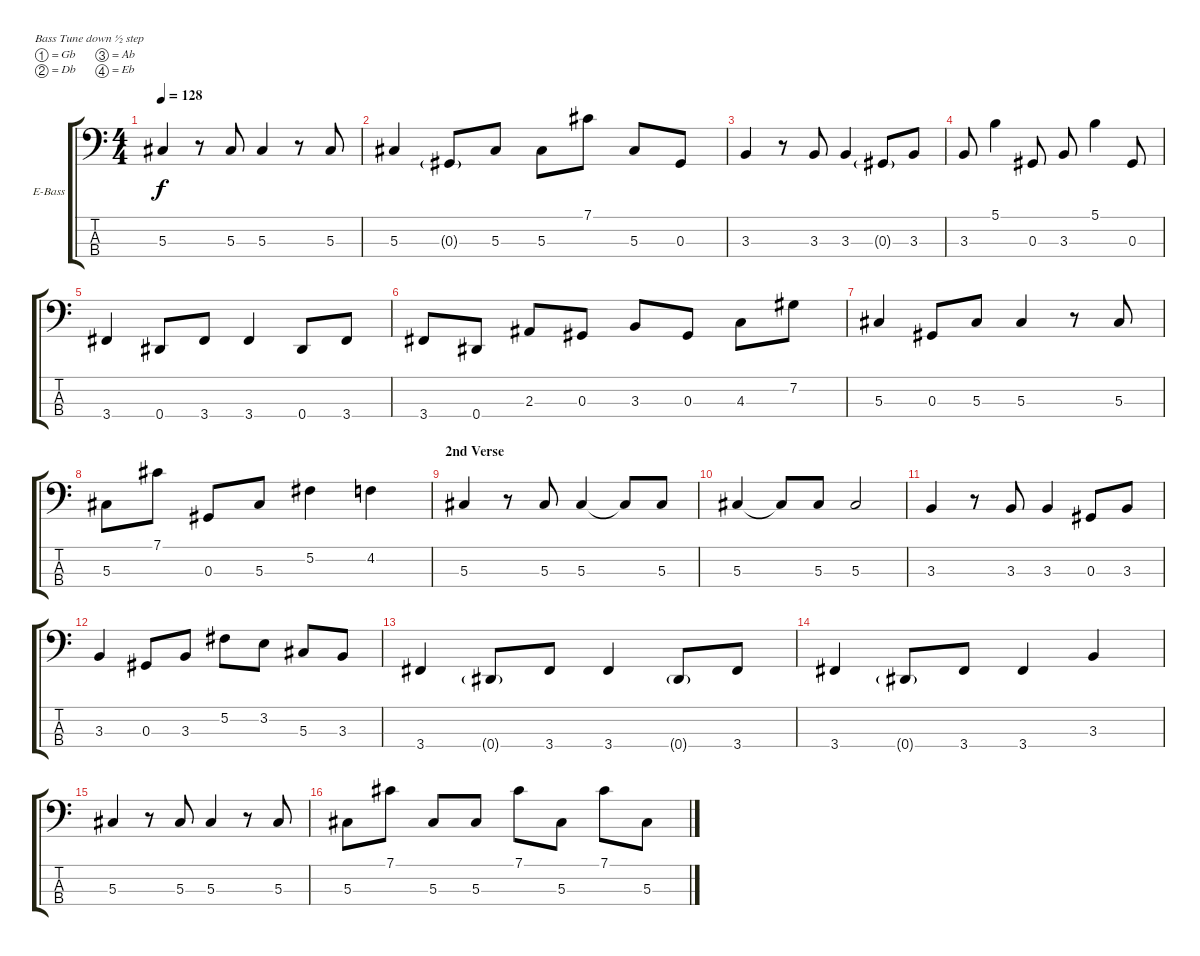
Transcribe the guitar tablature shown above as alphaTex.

\bracketExtendMode groupsimilarinstruments
\firstSystemTrackNameOrientation horizontal
\otherSystemsTrackNameOrientation horizontal
\track ("Bass (Duff)" "E-Bass") {instrument electricbasspick}
\staff {score tabs}
\tuning (Gb2 Db2 Ab1 Eb1)
\ts (4 4)
\tempo 128
\clef f4
\ks c
5.3.4{dy f} r.8 5.3.8 5.3.4 r.8 5.3.8 |
5.3.4 0.3{g}.8 5.3.8 5.3.8 7.1.8 5.3.8 0.3.8 |
3.3.4 r.8 3.3.8 3.3.4 0.3{g}.8 3.3.8 |
3.3.8 5.1.4 0.3.8 3.3.8 5.1.4 0.3.8 |
3.4.4 0.4.8 3.4.8 3.4.4 0.4.8 3.4.8 |
3.4.8 0.4.8 2.3.8 0.3.8 3.3.8 0.3.8 4.3.8 7.2.8 |
5.3.4 0.3.8 5.3.8 5.3.4 r.8 5.3.8 |
5.3.8 7.1.8 0.3.8 5.3.8 5.2.4 4.2.4 |
\section ("" "2nd Verse")
5.3.4 r.8 5.3.8 5.3.4 5.3{t}.8 5.3.8 |
5.3.4 5.3{t}.8 5.3.8 5.3.2 |
3.3.4 r.8 3.3.8 3.3.4 0.3.8 3.3.8 |
3.3.4 0.3.8 3.3.8 5.2.8 3.2.8 5.3.8 3.3.8 |
3.4.4 0.4{g}.8 3.4.8 3.4.4 0.4{g}.8 3.4.8 |
3.4.4 0.4{g}.8 3.4.8 3.4.4 3.3.4 |
5.3.4 r.8 5.3.8 5.3.4 r.8 5.3.8 |
5.3.8 7.1.8 5.3.8 5.3.8 7.1.8 5.3.8 7.1.8 5.3.8
